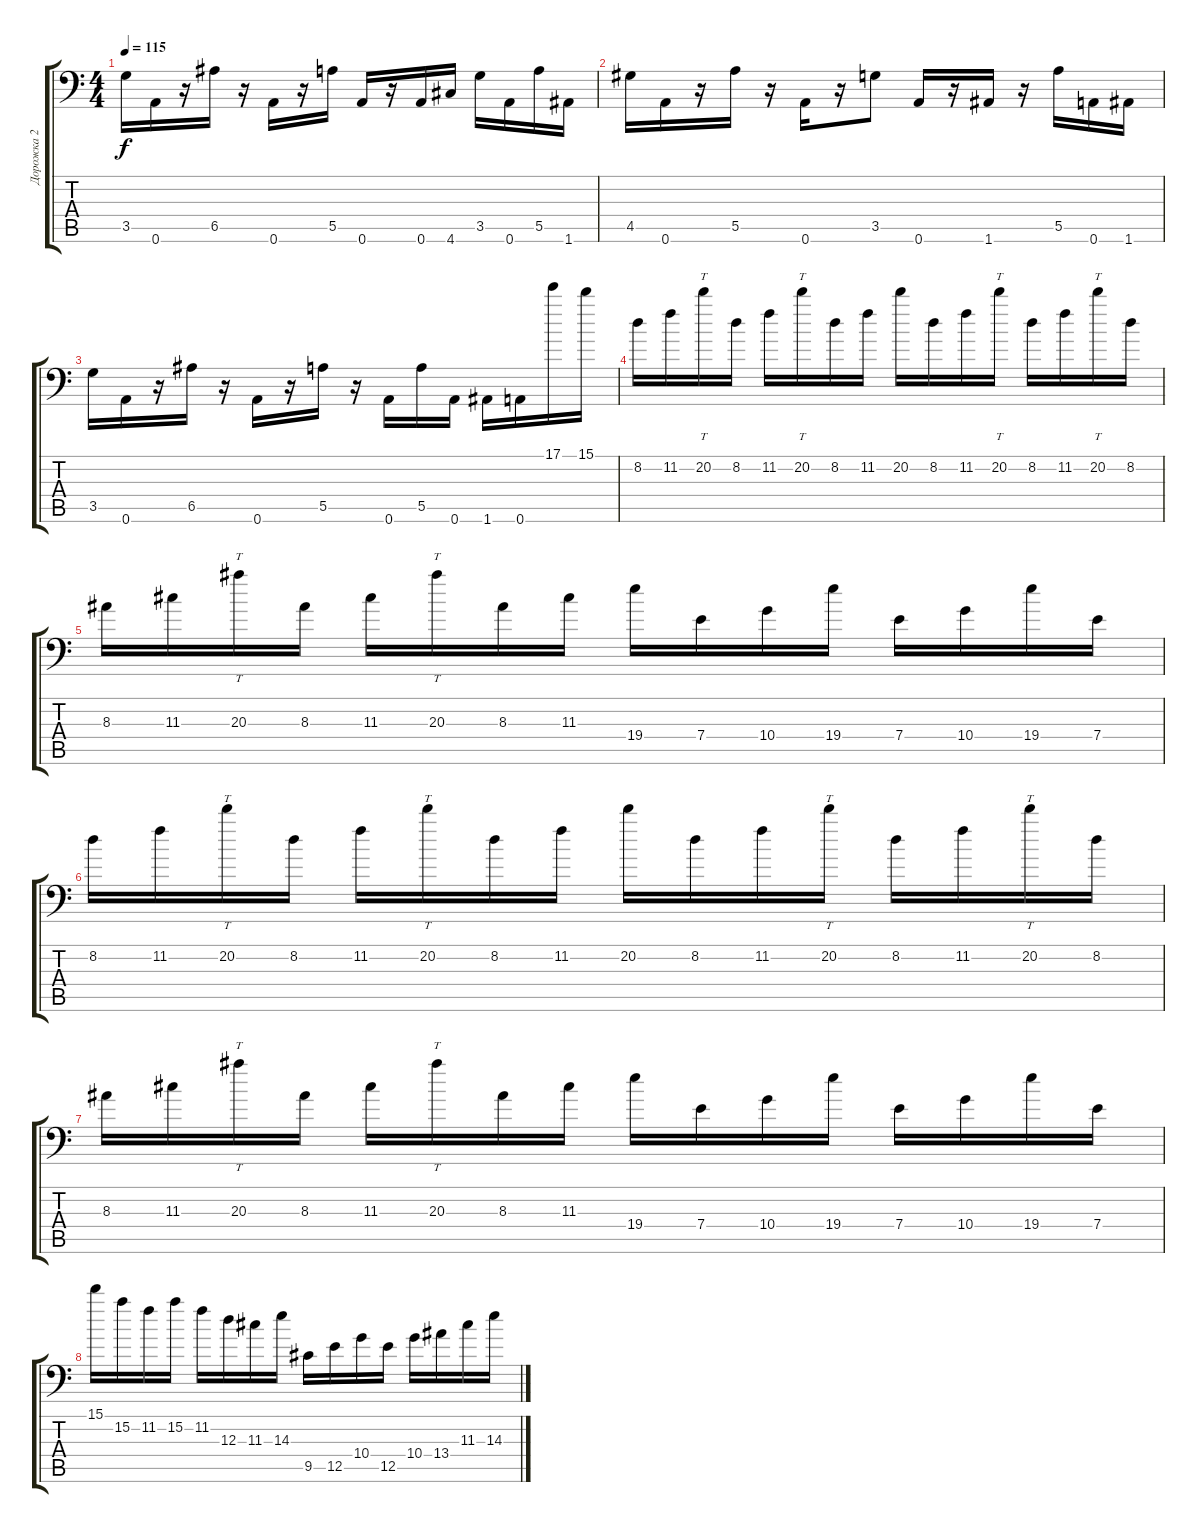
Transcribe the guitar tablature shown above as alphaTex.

\track ("Дорожка 2" "Дорожка 2") {instrument distortionguitar}
\staff {score tabs}
\tuning (B3 Gb3 D3 A2 E2 A1) {hide}
\ts (4 4)
\tempo 115
\clef f4
\ks c
3.5.16{dy f} 0.6.16 r.16 6.5.16 r.16 0.6.16 r.16 5.5.16 0.6.16 r.16 0.6.16 4.6.16 3.5.16 0.6.16 5.5.16 1.6.16 |
4.5.16 0.6.16 r.16 5.5.16 r.16 0.6.16 r.16 3.5.8 0.6.16 r.16 1.6.16 r.16 5.5.16 0.6.16 1.6.16 |
3.5.16 0.6.16 r.16 6.5.16 r.16 0.6.16 r.16 5.5.16 r.16 0.6.16 5.5.16 0.6.16 1.6.16 0.6.16 17.1.16 15.1.16 |
8.2.16 11.2.16 20.2.16{tt} 8.2.16 11.2.16 20.2.16{tt} 8.2.16 11.2.16 20.2.16 8.2.16 11.2.16 20.2.16{tt} 8.2.16 11.2.16 20.2.16{tt} 8.2.16 |
8.3.16 11.3.16 20.3.16{tt} 8.3.16 11.3.16 20.3.16{tt} 8.3.16 11.3.16 19.4.16 7.4.16 10.4.16 19.4.16 7.4.16 10.4.16 19.4.16 7.4.16 |
8.2.16 11.2.16 20.2.16{tt} 8.2.16 11.2.16 20.2.16{tt} 8.2.16 11.2.16 20.2.16 8.2.16 11.2.16 20.2.16{tt} 8.2.16 11.2.16 20.2.16{tt} 8.2.16 |
8.3.16 11.3.16 20.3.16{tt} 8.3.16 11.3.16 20.3.16{tt} 8.3.16 11.3.16 19.4.16 7.4.16 10.4.16 19.4.16 7.4.16 10.4.16 19.4.16 7.4.16 |
15.1.16 15.2.16 11.2.16 15.2.16 11.2.16 12.3.16 11.3.16 14.3.16 9.5.16 12.5.16 10.4.16 12.5.16 10.4.16 13.4.16 11.3.16 14.3.16
